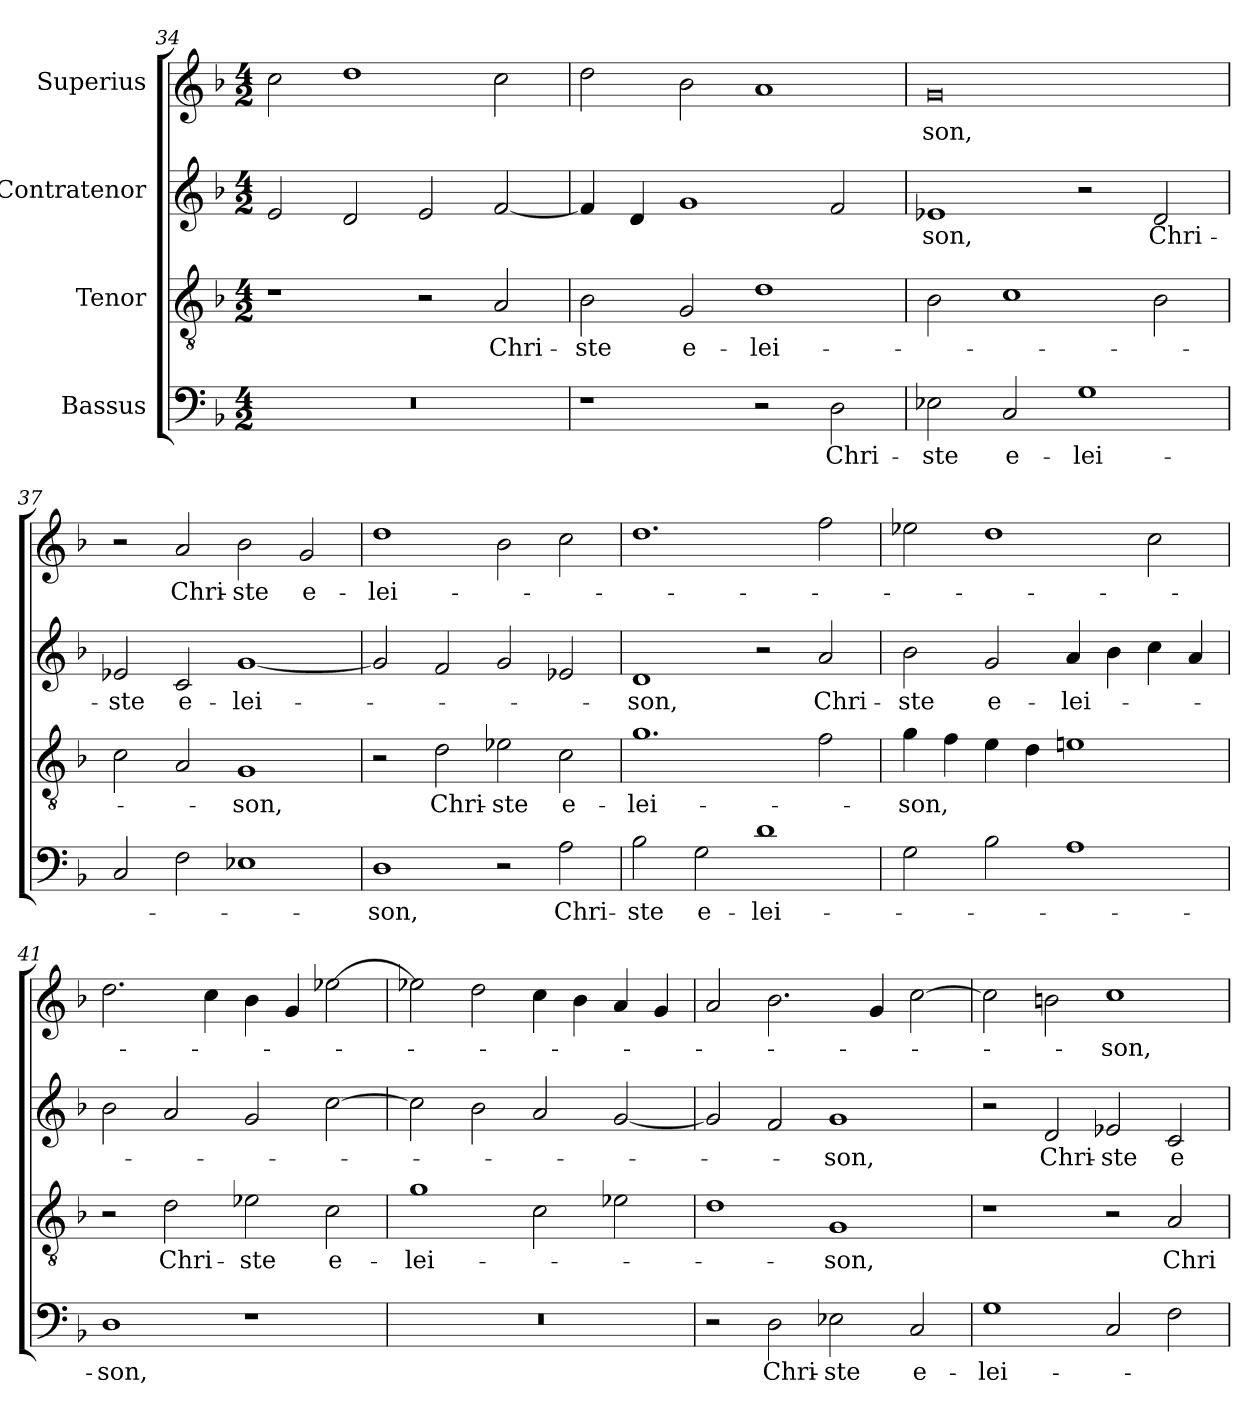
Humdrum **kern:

**kern	**text	**kern	**text	**kern	**text	**kern	**text
*part4	*part4	*part3	*part3	*part2	*part2	*part1	*part1
*staff4	*staff4	*staff3	*staff3	*staff2	*staff2	*staff1	*staff1
*I"Bassus	*	*I"Tenor	*	*I"Contratenor	*	*I"Superius	*
*clefF4	*	*clefGv2	*	*clefG2	*	*clefG2	*
*k[b-]	*	*k[b-]	*	*k[b-]	*	*k[b-]	*
*M4/2	*	*M4/2	*	*M4/2	*	*M4/2	*
=34	=34	=34	=34	=34	=34	=34	=34
0r	.	1r	.	2e/	.	2cc\	.
.	.	.	.	2d/	.	1dd\	.
.	.	2r	.	2e/	.	.	.
.	.	2A/	Chri-	[2f/	.	2cc\	.
=35	=35	=35	=35	=35	=35	=35	=35
1r	.	2B-\	-ste	4f/]	.	2dd\	.
.	.	.	.	4d/	.	.	.
.	.	2G/	e-	1g/	.	2b-\	.
2r	.	1d\	-lei-	.	.	1a/	.
2D\	Chri-	.	.	2f/	.	.	.
=36	=36	=36	=36	=36	=36	=36	=36
2E-X\	-ste	2B-\	.	1e-X/	-son,	0g/	-son,
2C/	e-	1c\	.	.	.	.	.
1G\	-lei-	.	.	2r	.	.	.
.	.	2B-\	.	2d/	Chri-	.	.
=37	=37	=37	=37	=37	=37	=37	=37
2C/	.	2c\	.	2e-X/	-ste	2r	.
2F\	.	2A/	.	2c/	e-	2a/	Chri-
1E-X\	.	1G/	-son,	[1g/	-lei-	2b-\	-ste
.	.	.	.	.	.	2g/	e-
=38	=38	=38	=38	=38	=38	=38	=38
1D\	-son,	2r	.	2g/]	.	1dd\	-lei-
.	.	2d\	Chri-	2f/	.	.	.
2r	.	2e-X\	-ste	2g/	.	2b-\	.
2A\	Chri-	2c\	e-	2e-X/	.	2cc\	.
=39	=39	=39	=39	=39	=39	=39	=39
2B-\	-ste	1.g\	-lei-	1d/	-son,	1.dd\	.
2G\	e-	.	.	.	.	.	.
1d\	-lei-	.	.	2r	.	.	.
.	.	2f\	.	2a/	Chri-	2ff\	.
=40	=40	=40	=40	=40	=40	=40	=40
2G\	.	4g\	-son,	2b-\	-ste	2ee-X\	.
.	.	4f\	.	.	.	.	.
2B-\	.	4e\	.	2g/	e-	1dd\	.
.	.	4d\	.	.	.	.	.
1A\	.	1en\	.	4a/	-lei-	.	.
.	.	.	.	4b-\	.	.	.
.	.	.	.	4cc\	.	2cc\	.
.	.	.	.	4a/	.	.	.
=41	=41	=41	=41	=41	=41	=41	=41
1D\	-son,	2r	.	2b-\	.	2.dd\	.
.	.	2d\	Chri-	2a/	.	.	.
.	.	.	.	.	.	4cc\	.
1r	.	2e-X\	-ste	2g/	.	4b-\	.
.	.	.	.	.	.	4g/	.
.	.	2c\	e-	[2cc\	.	[2ee-X\	.
=42	=42	=42	=42	=42	=42	=42	=42
0r	.	1g\	-lei-	2cc\]	.	2ee-X\]	.
.	.	.	.	2b-\	.	2dd\	.
.	.	2c\	.	2a/	.	4cc\	.
.	.	.	.	.	.	4b-\	.
.	.	2e-X\	.	[2g/	.	4a/	.
.	.	.	.	.	.	4g/	.
=43	=43	=43	=43	=43	=43	=43	=43
2r	.	1d\	.	2g/]	.	2a/	.
2D\	Chri-	.	.	2f/	.	2.b-\	.
2E-X\	-ste	1G/	-son,	1g/	-son,	.	.
.	.	.	.	.	.	4g/	.
2C/	e-	.	.	.	.	[2cc\	.
=44	=44	=44	=44	=44	=44	=44	=44
1G\	-lei-	1r	.	2r	.	2cc\]	.
.	.	.	.	2d/	Chri-	2bn\	.
2C/	.	2r	.	2e-X/	-ste	1cc\	-son,
2F\	.	2A/	Chri-	2c/	e-	.	.
=	=	=	=	=	=	=	=
*-	*-	*-	*-	*-	*-	*-	*-
